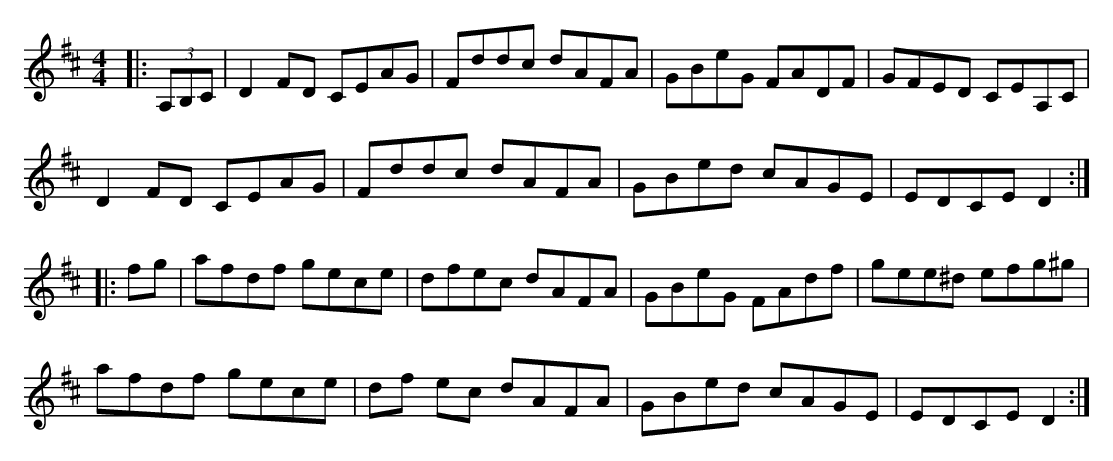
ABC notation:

X:1
M:4/4
K:D
|:(3A,B,C|D2FD CEAG|Fddc dAFA|GBeG FADF|GFED CEA,C|
D2FD CEAG|Fddc dAFA|GBed cAGE|EDCE D2:|
|:fg|afdf gece|dfec dAFA|GBeG FAdf|gee^d efg^g|
afdf gece|df ec dAFA|GBed cAGE|EDCE D2:|
